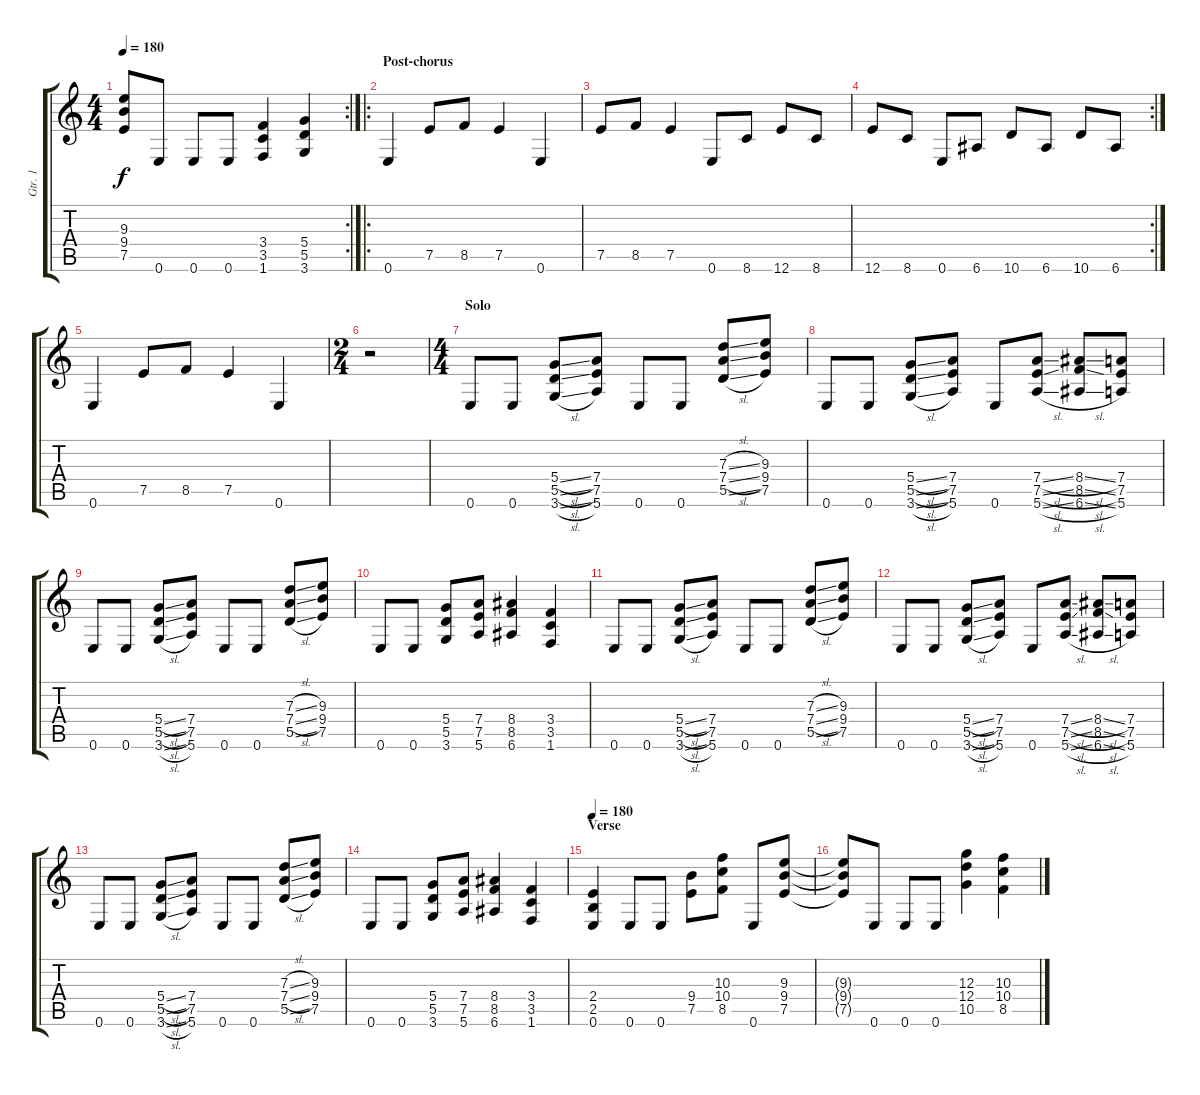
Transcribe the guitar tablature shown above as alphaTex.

\track ("Gtr. 1" "Gtr. 1") {instrument distortionguitar}
\staff {score tabs}
\tuning (E4 B3 G3 D3 A2 E2) {hide}
\rc 2
\ts (4 4)
\tempo 180
\clef g2
\ks c
(9.3{t} 9.4{t} 7.5{t}).8{dy f} 0.6.8 0.6.8 0.6.8 (3.4 3.5 1.6).4 (5.4 5.5 3.6).4 |
\ro
\section ("" "Post-chorus")
0.6.4 7.5.8 8.5.8 7.5.4 0.6.4 |
7.5.8 8.5.8 7.5.4 0.6.8 8.6.8 12.6.8 8.6.8 |
\rc 2
12.6.8 8.6.8 0.6.8 6.6.8 10.6.8 6.6.8 10.6.8 6.6.8 |
0.6.4 7.5.8 8.5.8 7.5.4 0.6.4 |
\ts (2 4)
r.2 |
\ts (4 4)
\section ("" "Solo")
0.6.8{balance 8} 0.6.8 (5.4{sl} 5.5{sl} 3.6{sl}).8 (7.4 7.5 5.6).8 0.6.8 0.6.8 (7.3{sl} 7.4{sl} 5.5{sl}).8 (9.3 9.4 7.5).8 |
0.6.8 0.6.8 (5.4{sl} 5.5{sl} 3.6{sl}).8 (7.4 7.5 5.6).8 0.6.8 (7.4{sl} 7.5{sl} 5.6{sl}).8 (8.4{sl} 8.5{sl} 6.6{sl}).8 (7.4 7.5 5.6).8 |
0.6.8{balance 8} 0.6.8 (5.4{sl} 5.5{sl} 3.6{sl}).8 (7.4 7.5 5.6).8 0.6.8 0.6.8 (7.3{sl} 7.4{sl} 5.5{sl}).8 (9.3 9.4 7.5).8 |
0.6.8 0.6.8 (5.4 5.5 3.6).8 (7.4 7.5 5.6).8 (8.4 8.5 6.6).4 (3.4 3.5 1.6).4 |
0.6.8{balance 8} 0.6.8 (5.4{sl} 5.5{sl} 3.6{sl}).8 (7.4 7.5 5.6).8 0.6.8 0.6.8 (7.3{sl} 7.4{sl} 5.5{sl}).8 (9.3 9.4 7.5).8 |
0.6.8 0.6.8 (5.4{sl} 5.5{sl} 3.6{sl}).8 (7.4 7.5 5.6).8 0.6.8 (7.4{sl} 7.5{sl} 5.6{sl}).8 (8.4{sl} 8.5{sl} 6.6{sl}).8 (7.4 7.5 5.6).8 |
0.6.8{balance 8} 0.6.8 (5.4{sl} 5.5{sl} 3.6{sl}).8 (7.4 7.5 5.6).8 0.6.8 0.6.8 (7.3{sl} 7.4{sl} 5.5{sl}).8 (9.3 9.4 7.5).8 |
0.6.8 0.6.8 (5.4 5.5 3.6).8 (7.4 7.5 5.6).8 (8.4 8.5 6.6).4 (3.4 3.5 1.6).4 |
\section ("" "Verse")
\tempo 180
(2.4 2.5 0.6).4{balance 0 instrument distortionguitar} 0.6.8 0.6.8 (9.4 7.5).8 (10.3 10.4 8.5).8 0.6.8 (9.3 9.4 7.5).8 |
(9.3{t} 9.4{t} 7.5{t}).8 0.6.8 0.6.8 0.6.8 (12.3 12.4 10.5).4 (10.3 10.4 8.5).4
